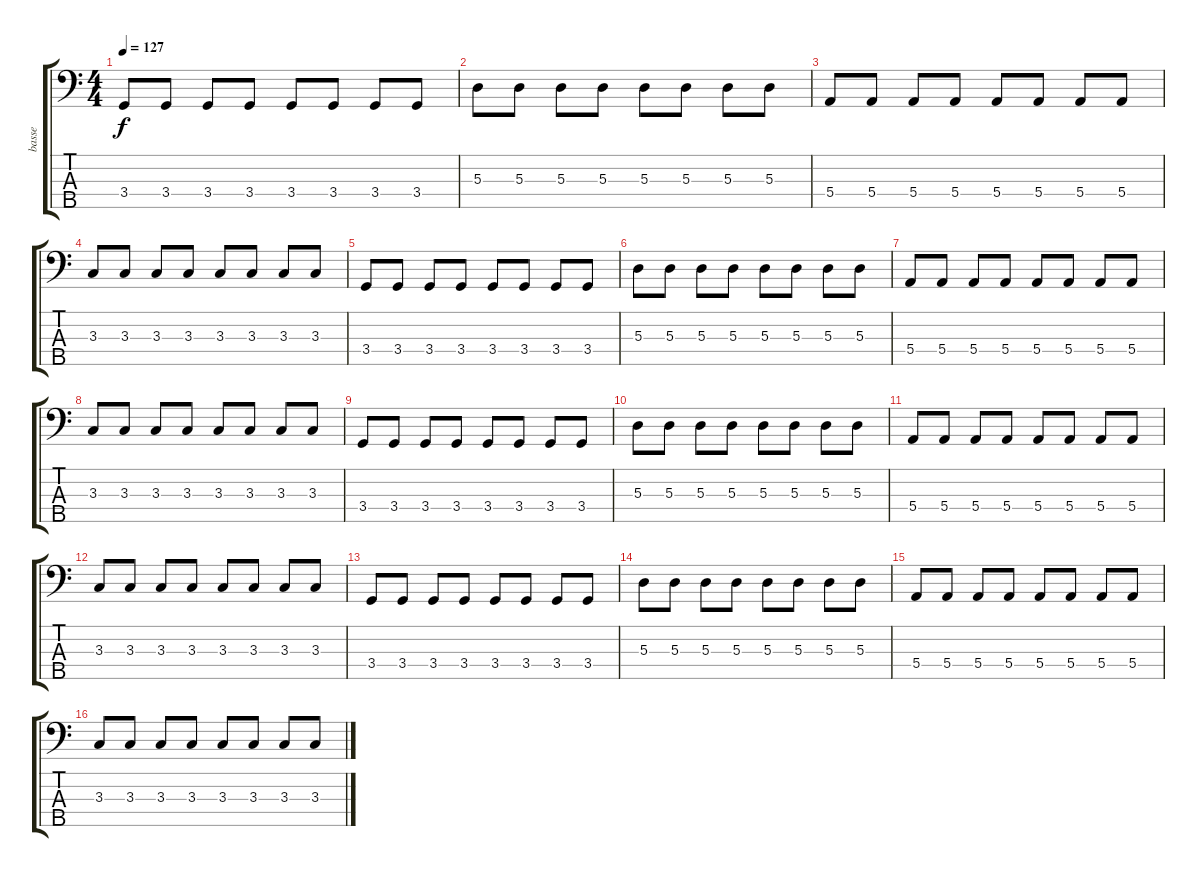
\track ("basse" "basse") {instrument electricbassfinger}
\staff {score tabs}
\tuning (G2 D2 A1 E1 B0) {hide}
\ts (4 4)
\tempo 127
\clef f4
\ks c
3.4.8{dy f} 3.4.8 3.4.8 3.4.8 3.4.8 3.4.8 3.4.8 3.4.8 |
5.3.8 5.3.8 5.3.8 5.3.8 5.3.8 5.3.8 5.3.8 5.3.8 |
5.4.8 5.4.8 5.4.8 5.4.8 5.4.8 5.4.8 5.4.8 5.4.8 |
3.3.8 3.3.8 3.3.8 3.3.8 3.3.8 3.3.8 3.3.8 3.3.8 |
3.4.8 3.4.8 3.4.8 3.4.8 3.4.8 3.4.8 3.4.8 3.4.8 |
5.3.8 5.3.8 5.3.8 5.3.8 5.3.8 5.3.8 5.3.8 5.3.8 |
5.4.8 5.4.8 5.4.8 5.4.8 5.4.8 5.4.8 5.4.8 5.4.8 |
3.3.8 3.3.8 3.3.8 3.3.8 3.3.8 3.3.8 3.3.8 3.3.8 |
3.4.8 3.4.8 3.4.8 3.4.8 3.4.8 3.4.8 3.4.8 3.4.8 |
5.3.8 5.3.8 5.3.8 5.3.8 5.3.8 5.3.8 5.3.8 5.3.8 |
5.4.8 5.4.8 5.4.8 5.4.8 5.4.8 5.4.8 5.4.8 5.4.8 |
3.3.8 3.3.8 3.3.8 3.3.8 3.3.8 3.3.8 3.3.8 3.3.8 |
3.4.8 3.4.8 3.4.8 3.4.8 3.4.8 3.4.8 3.4.8 3.4.8 |
5.3.8 5.3.8 5.3.8 5.3.8 5.3.8 5.3.8 5.3.8 5.3.8 |
5.4.8 5.4.8 5.4.8 5.4.8 5.4.8 5.4.8 5.4.8 5.4.8 |
3.3.8 3.3.8 3.3.8 3.3.8 3.3.8 3.3.8 3.3.8 3.3.8
